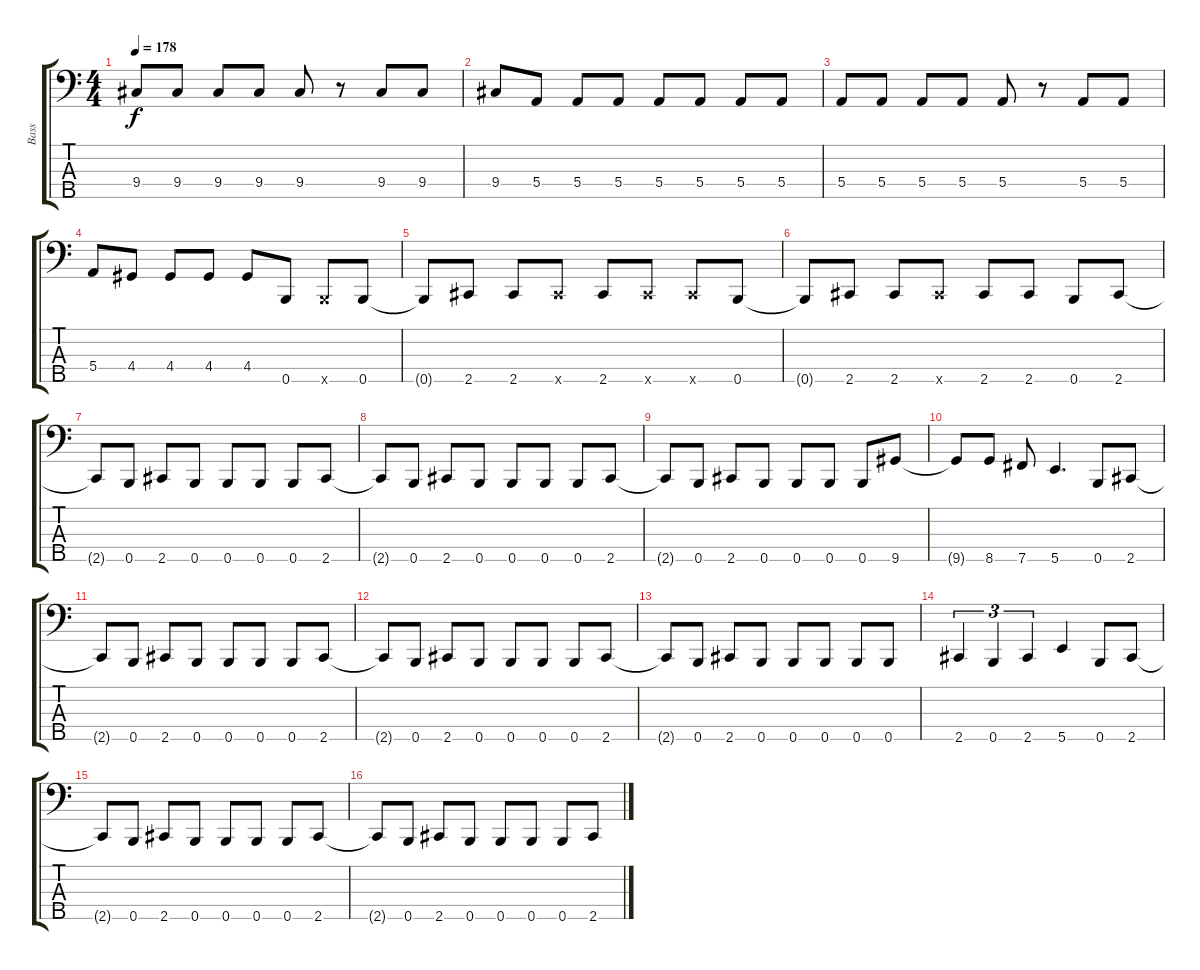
\track ("Bass" "Bass") {instrument electricbassfinger}
\staff {score tabs}
\tuning (G2 D2 A1 E1 B0) {hide}
\ts (4 4)
\tempo 178
\clef f4
\ks c
9.4.8{dy f} 9.4.8 9.4.8 9.4.8 9.4.8 r.8 9.4.8 9.4.8 |
9.4.8 5.4.8 5.4.8 5.4.8 5.4.8 5.4.8 5.4.8 5.4.8 |
5.4.8 5.4.8 5.4.8 5.4.8 5.4.8 r.8 5.4.8 5.4.8 |
5.4.8 4.4.8 4.4.8 4.4.8 4.4.8 0.5.8 0.5{x}.8 0.5.8 |
0.5{t}.8 2.5.8 2.5.8 2.5{x}.8 2.5.8 2.5{x}.8 2.5{x}.8 0.5.8 |
0.5{t}.8 2.5.8 2.5.8 2.5{x}.8 2.5.8 2.5.8 0.5.8 2.5.8 |
2.5{t}.8 0.5.8 2.5.8 0.5.8 0.5.8 0.5.8 0.5.8 2.5.8 |
2.5{t}.8 0.5.8 2.5.8 0.5.8 0.5.8 0.5.8 0.5.8 2.5.8 |
2.5{t}.8 0.5.8 2.5.8 0.5.8 0.5.8 0.5.8 0.5.8 9.5.8 |
9.5{t}.8 8.5.8 7.5.8 5.5.4{d} 0.5.8 2.5.8 |
2.5{t}.8 0.5.8 2.5.8 0.5.8 0.5.8 0.5.8 0.5.8 2.5.8 |
2.5{t}.8 0.5.8 2.5.8 0.5.8 0.5.8 0.5.8 0.5.8 2.5.8 |
2.5{t}.8 0.5.8 2.5.8 0.5.8 0.5.8 0.5.8 0.5.8 0.5.8 |
2.5.4{tu (3 2)} 0.5.4{tu (3 2)} 2.5.4{tu (3 2)} 5.5.4 0.5.8 2.5.8 |
2.5{t}.8 0.5.8 2.5.8 0.5.8 0.5.8 0.5.8 0.5.8 2.5.8 |
2.5{t}.8 0.5.8 2.5.8 0.5.8 0.5.8 0.5.8 0.5.8 2.5.8
